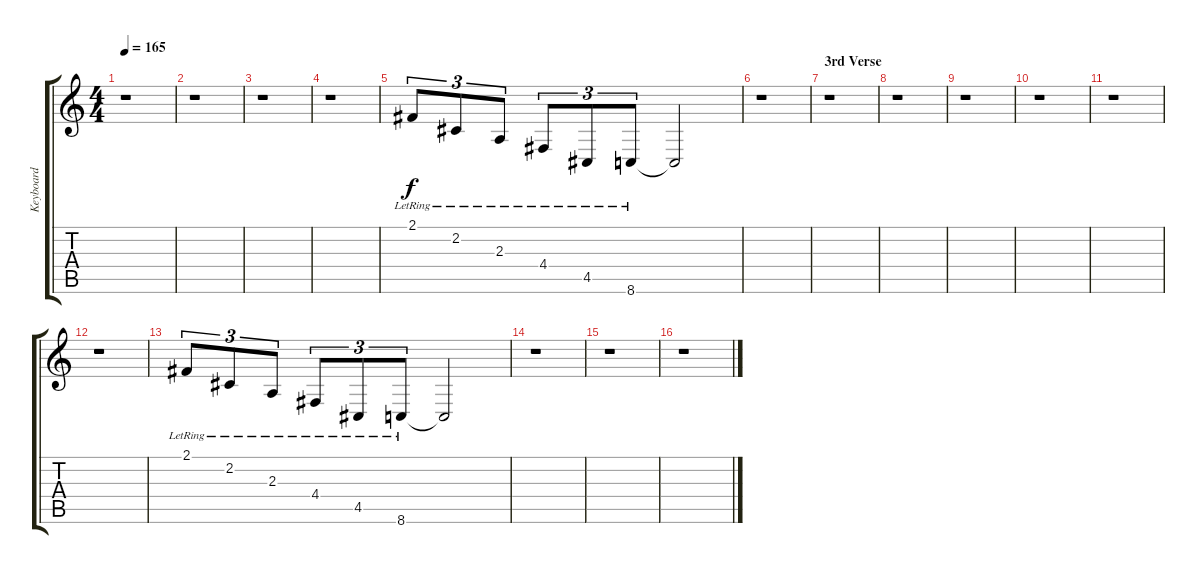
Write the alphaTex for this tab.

\track ("Keyboard" "Keyboard") {instrument stringensemble1}
\staff {score tabs}
\tuning (E4 B3 G3 D3 A2 E2) {hide}
\ts (4 4)
\tempo 165
\clef g2
\ks c
r.1{dy f} |
r.1 |
r.1 |
r.1 |
2.1{lr}.8{tu (3 2) volume 9 instrument distortionguitar} 2.2{lr}.8{tu (3 2)} 2.3{lr}.8{tu (3 2)} 4.4{lr}.8{tu (3 2)} 4.5{lr}.8{tu (3 2)} 8.6{lr}.8{tu (3 2)} 8.6{t}.2 |
r.1 |
\section ("" "3rd Verse")
r.1 |
r.1 |
r.1 |
r.1 |
r.1 |
r.1 |
2.1{lr}.8{tu (3 2) volume 12 instrument distortionguitar} 2.2{lr}.8{tu (3 2)} 2.3{lr}.8{tu (3 2)} 4.4{lr}.8{tu (3 2)} 4.5{lr}.8{tu (3 2)} 8.6{lr}.8{tu (3 2)} 8.6{t}.2 |
r.1 |
r.1 |
r.1
